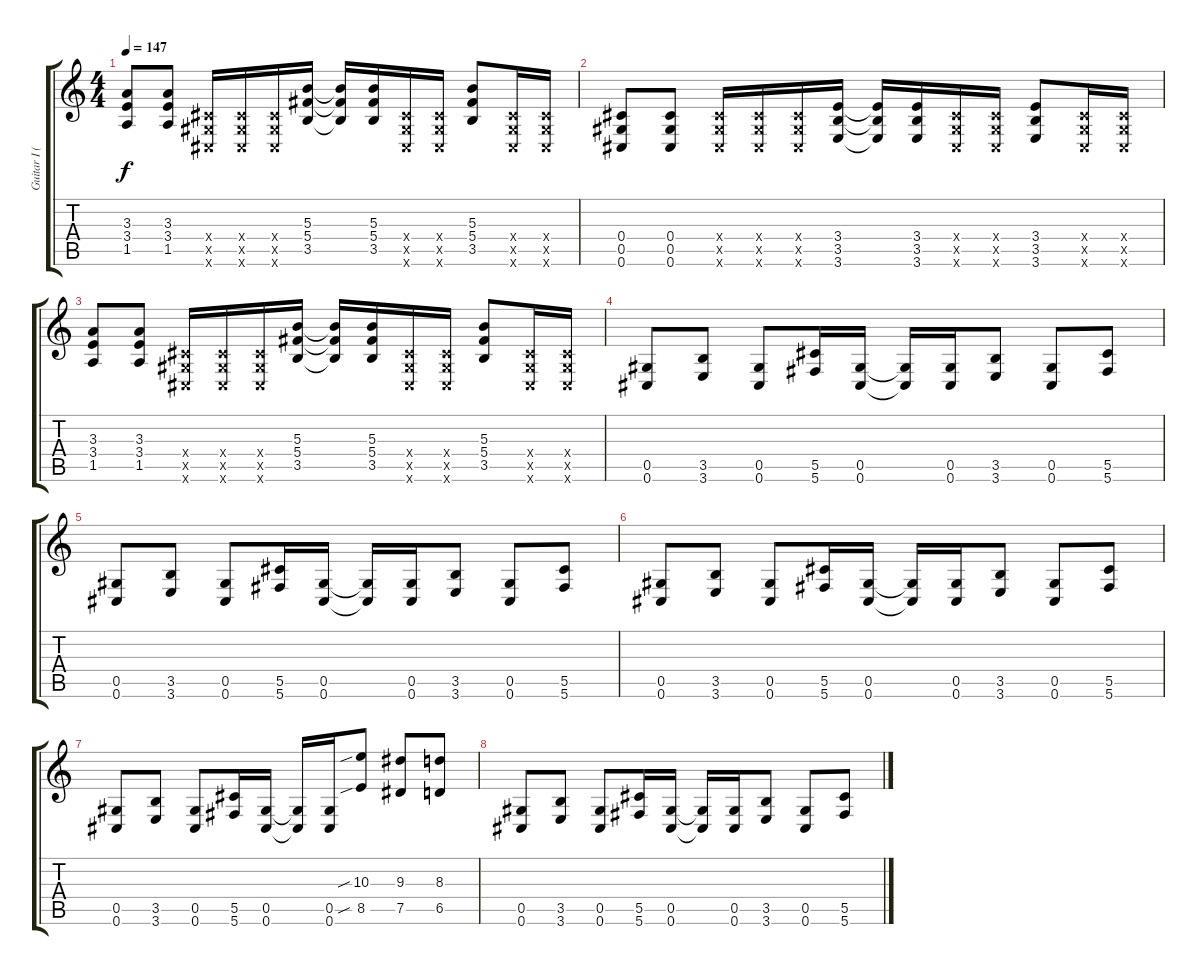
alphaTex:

\track ("Guitar I (Sakito)" "Guitar I (") {instrument overdrivenguitar}
\staff {score tabs}
\tuning (Eb4 Bb3 Gb3 Db3 Ab2 Db2) {hide}
\ts (4 4)
\tempo 147
\clef g2
\ks c
(3.3 3.4 1.5).8{dy f} (3.3 3.4 1.5).8 (0.4{x} 0.5{x} 0.6{x}).16 (0.4{x} 0.5{x} 0.6{x}).16 (0.4{x} 0.5{x} 0.6{x}).16 (5.3 5.4 3.5).16 (5.3{t} 5.4{t} 3.5{t}).16 (5.3 5.4 3.5).16 (0.4{x} 0.5{x} 0.6{x}).16 (0.4{x} 0.5{x} 0.6{x}).16 (5.3 5.4 3.5).8 (0.4{x} 0.5{x} 0.6{x}).16 (0.4{x} 0.5{x} 0.6{x}).16 |
(0.4 0.5 0.6).8 (0.4 0.5 0.6).8 (0.4{x} 0.5{x} 0.6{x}).16 (0.4{x} 0.5{x} 0.6{x}).16 (0.4{x} 0.5{x} 0.6{x}).16 (3.4 3.5 3.6).16 (3.4{t} 3.5{t} 3.6{t}).16 (3.4 3.5 3.6).16 (0.4{x} 0.5{x} 0.6{x}).16 (0.4{x} 0.5{x} 0.6{x}).16 (3.4 3.5 3.6).8 (0.4{x} 0.5{x} 0.6{x}).16 (0.4{x} 0.5{x} 0.6{x}).16 |
(3.3 3.4 1.5).8 (3.3 3.4 1.5).8 (0.4{x} 0.5{x} 0.6{x}).16 (0.4{x} 0.5{x} 0.6{x}).16 (0.4{x} 0.5{x} 0.6{x}).16 (5.3 5.4 3.5).16 (5.3{t} 5.4{t} 3.5{t}).16 (5.3 5.4 3.5).16 (0.4{x} 0.5{x} 0.6{x}).16 (0.4{x} 0.5{x} 0.6{x}).16 (5.3 5.4 3.5).8 (0.4{x} 0.5{x} 0.6{x}).16 (0.4{x} 0.5{x} 0.6{x}).16 |
(0.5 0.6).8 (3.5 3.6).8 (0.5 0.6).8 (5.5 5.6).16 (0.5 0.6).16 (0.5{t} 0.6{t}).16 (0.5 0.6).16 (3.5 3.6).8 (0.5 0.6).8 (5.5 5.6).8 |
(0.5 0.6).8 (3.5 3.6).8 (0.5 0.6).8 (5.5 5.6).16 (0.5 0.6).16 (0.5{t} 0.6{t}).16 (0.5 0.6).16 (3.5 3.6).8 (0.5 0.6).8 (5.5 5.6).8 |
(0.5 0.6).8 (3.5 3.6).8 (0.5 0.6).8 (5.5 5.6).16 (0.5 0.6).16 (0.5{t} 0.6{t}).16 (0.5 0.6).16 (3.5 3.6).8 (0.5 0.6).8 (5.5 5.6).8 |
(0.5 0.6).8 (3.5 3.6).8 (0.5 0.6).8 (5.5 5.6).16 (0.5 0.6).16 (0.5{t} 0.6{t}).16 (0.5 0.6).16 (10.3{sib} 8.5{sib}).8 (9.3 7.5).8 (8.3 6.5).8 |
(0.5 0.6).8 (3.5 3.6).8 (0.5 0.6).8 (5.5 5.6).16 (0.5 0.6).16 (0.5{t} 0.6{t}).16 (0.5 0.6).16 (3.5 3.6).8 (0.5 0.6).8 (5.5 5.6).8
